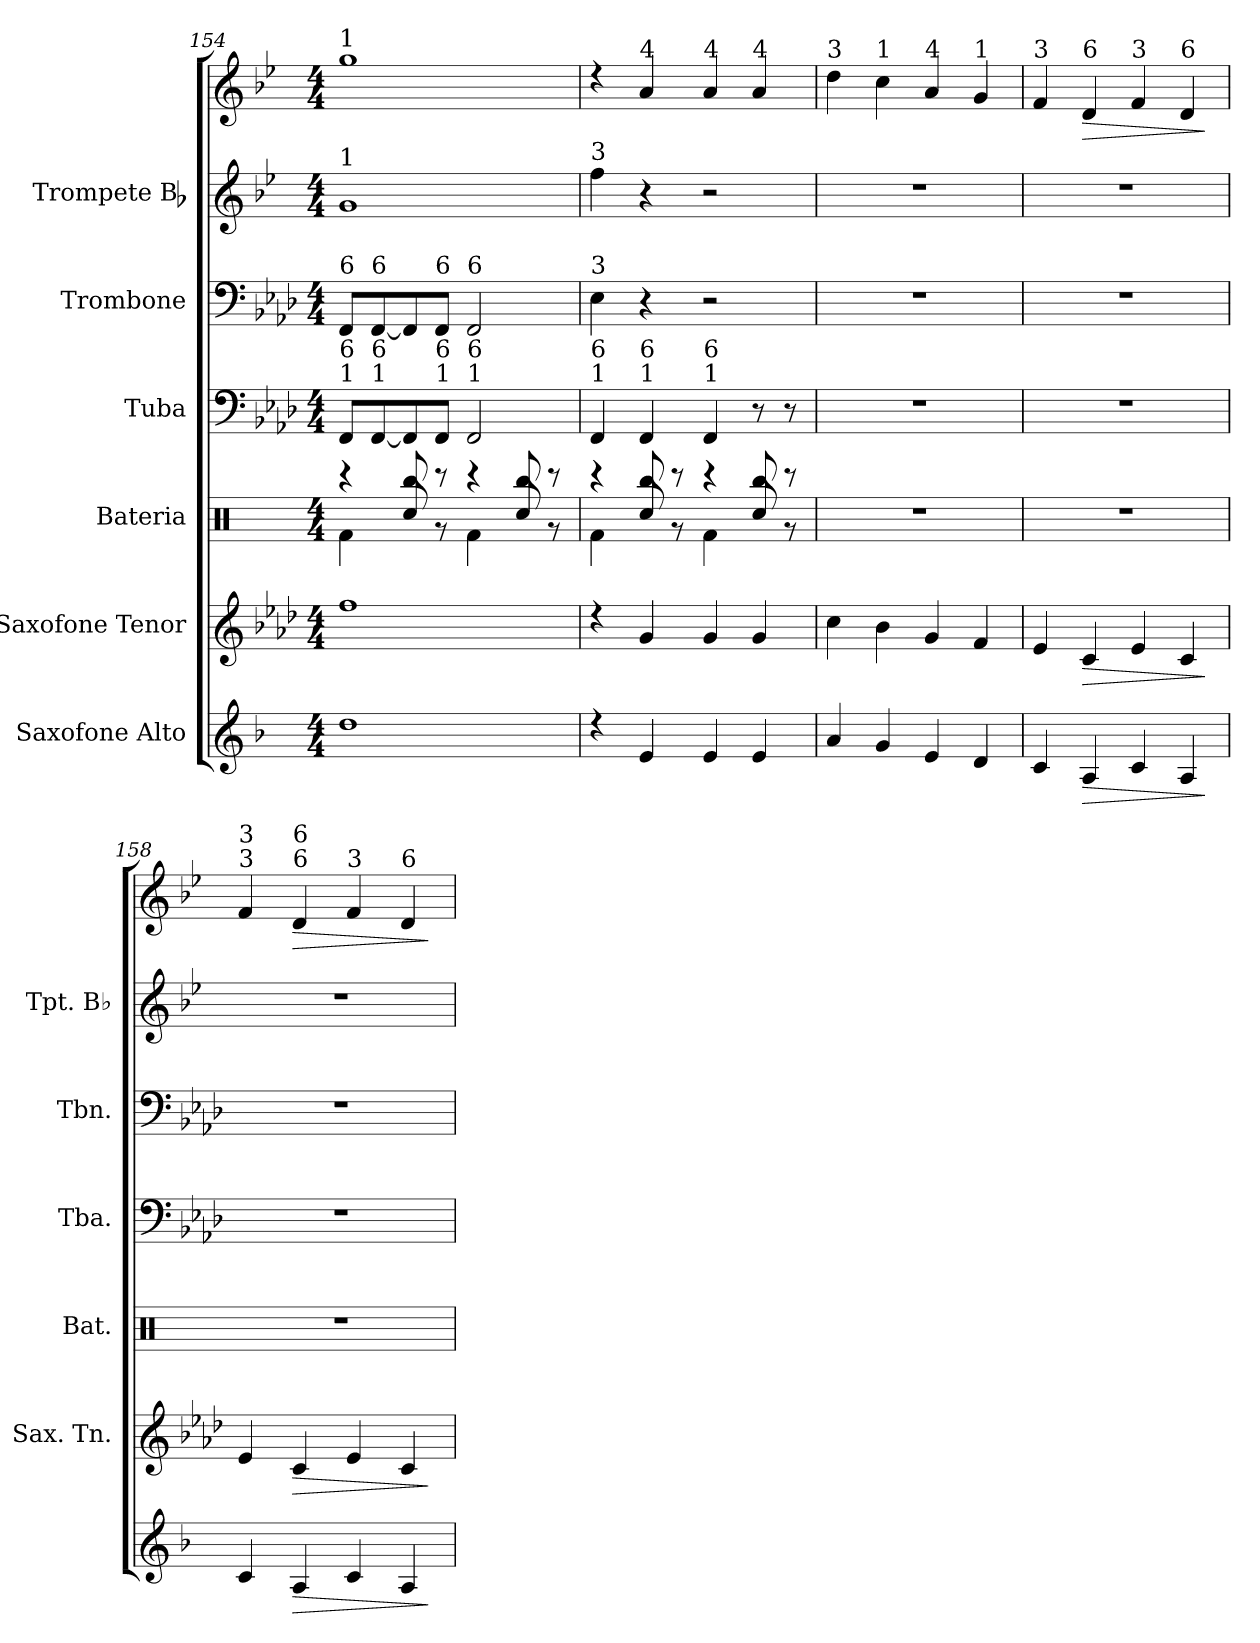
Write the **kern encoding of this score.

**kern	**dynam	**kern	**dynam	**kern	**kern	**kern	**kern	**kern	**dynam
*part6	*part6	*part5	*part5	*part4	*part3	*part2	*part1	*part1	*part1
*staff7	*staff7	*staff6	*staff6	*staff5	*staff4	*staff3	*staff2	*staff1	*staff1/2
*I"Saxofone Alto	*	*I"Saxofone Tenor	*	*I"Bateria	*I"Tuba	*I"Trombone	*I"Trompete Bb	*	*
*	*	*I'Sax. Tn.	*	*I'Bat.	*I'Tba.	*I'Tbn.	*I'Tpt. Bb	*	*
*clefG2	*	*clefG2	*	*clefX	*clefF4	*clefF4	*clefG2	*clefG2	*
*ITrd5c9	*	*ITrd8c14	*	*	*	*	*ITrd1c2	*ITrd1c2	*
*k[b-e-a-d-]	*	*k[b-e-a-d-]	*	*k[]	*k[b-e-a-d-]	*k[b-e-a-d-]	*k[b-e-a-d-]	*k[b-e-a-d-]	*
*M4/4	*	*M4/4	*	*M4/4	*M4/4	*M4/4	*M4/4	*M4/4	*
=154	=154	=154	=154	=154	=154	=154	=154	=154	=154
*	*	*	*	*^	*	*	*	*	*
!	!	!	!	!	!	!	!	!	!LO:TX:a:t=1	!
!	!	!	!	!	!	!	!	!LO:TX:a:t=1	!	!
!	!	!	!	!	!	!	!LO:TX:a:t=6	!	!	!
!	!	!	!	!	!	!LO:TX:a:t=1	!	!	!	!
!	!	!	!	!	!	!LO:TX:a:t=6	!	!	!	!
1f	.	1f	.	4r	4Rf\	8FF/L	8FF/L	1f	1ff	.
!	!	!	!	!	!	!	!LO:TX:a:t=6	!	!	!
!	!	!	!	!	!	!LO:TX:a:t=1	!	!	!	!
!	!	!	!	!	!	!LO:TX:a:t=6	!	!	!	!
.	.	.	.	.	.	[8FF/	[8FF/	.	.	.
.	.	.	.	8Rbb/	8Rcc/	8FF/]	8FF/]	.	.	.
!	!	!	!	!	!	!	!LO:TX:a:t=6	!	!	!
!	!	!	!	!	!	!LO:TX:a:t=1	!	!	!	!
!	!	!	!	!	!	!LO:TX:a:t=6	!	!	!	!
.	.	.	.	8r	8r	8FF/J	8FF/J	.	.	.
!	!	!	!	!	!	!	!LO:TX:a:t=6	!	!	!
!	!	!	!	!	!	!LO:TX:a:t=1	!	!	!	!
!	!	!	!	!	!	!LO:TX:a:t=6	!	!	!	!
.	.	.	.	4r	4Rf\	2FF/	2FF/	.	.	.
.	.	.	.	8Rbb/	8Rcc/	.	.	.	.	.
.	.	.	.	8r	8r	.	.	.	.	.
=155	=155	=155	=155	=155	=155	=155	=155	=155	=155	=155
!	!	!	!	!	!	!	!	!LO:TX:a:t=3	!	!
!	!	!	!	!	!	!	!LO:TX:a:t=3	!	!	!
!	!	!	!	!	!	!LO:TX:a:t=1	!	!	!	!
!	!	!	!	!	!	!LO:TX:a:t=6	!	!	!	!
4rdd	.	4rdd	.	4r	4Rf\	4FF/	4E-\	4ee-\	4rdd	.
!	!	!	!	!	!	!	!	!	!LO:TX:a:t=4	!
!	!	!	!	!	!	!LO:TX:a:t=1	!	!	!	!
!	!	!	!	!	!	!LO:TX:a:t=6	!	!	!	!
4G/	.	4G/	.	8Rbb/	8Rcc/	4FF/	4r	4r	4g/	.
.	.	.	.	8r	8r	.	.	.	.	.
!	!	!	!	!	!	!	!	!	!LO:TX:a:t=4	!
!	!	!	!	!	!	!LO:TX:a:t=1	!	!	!	!
!	!	!	!	!	!	!LO:TX:a:t=6	!	!	!	!
4G/	.	4G/	.	4r	4Rf\	4FF/	2r	2r	4g/	.
!	!	!	!	!	!	!	!	!	!LO:TX:a:t=4	!
4G/	.	4G/	.	8Rbb/	8Rcc/	8r	.	.	4g/	.
.	.	.	.	8r	8r	8r	.	.	.	.
=156	=156	=156	=156	=156	=156	=156	=156	=156	=156	=156
!	!	!	!	!	!	!	!	!	!LO:TX:a:t=3	!
*	*	*	*	*v	*v	*	*	*	*	*
4c/	.	4c\	.	1r	1r	1r	1r	4cc\	.
!	!	!	!	!	!	!	!	!LO:TX:a:t=1	!
4B-/	.	4B-\	.	.	.	.	.	4b-\	.
!	!	!	!	!	!	!	!	!LO:TX:a:t=4	!
4G/	.	4G/	.	.	.	.	.	4g/	.
!	!	!	!	!	!	!	!	!LO:TX:a:t=1	!
4F/	.	4F/	.	.	.	.	.	4f/	.
=157	=157	=157	=157	=157	=157	=157	=157	=157	=157
!	!	!	!	!	!	!	!	!LO:TX:a:t=3	!
4E-/	.	4E-/	.	1r	1r	1r	1r	4e-/	.
!	!	!	!	!	!	!	!	!LO:TX:a:t=6	!
!	!LO:HP:b	!	!LO:HP:b	!	!	!	!	!	!LO:HP:b
4C/	>	4C/	>	.	.	.	.	4c/	>
!	!	!	!	!	!	!	!	!LO:TX:a:t=3	!
4E-/	.	4E-/	.	.	.	.	.	4e-/	.
!	!	!	!	!	!	!	!	!LO:TX:a:t=6	!
4C/	.	4C/	.	.	.	.	.	4c/	.
.	]	.	]	.	.	.	.	.	]
!!LO:PB:g=z
=158	=158	=158	=158	=158	=158	=158	=158	=158	=158
!	!	!	!	!	!	!	!	!LO:TX:a:t=3	!
!	!	!	!	!	!	!	!	!LO:TX:a:t=3	!
4E-/	.	4E-/	.	1r	1r	1r	1r	4e-/	.
!	!	!	!	!	!	!	!	!LO:TX:a:t=6	!
!	!	!	!	!	!	!	!	!LO:TX:a:t=6	!
!	!LO:HP:b	!	!LO:HP:b	!	!	!	!	!	!LO:HP:b
4C/	>	4C/	>	.	.	.	.	4c/	>
!	!	!	!	!	!	!	!	!LO:TX:a:t=3	!
4E-/	.	4E-/	.	.	.	.	.	4e-/	.
!	!	!	!	!	!	!	!	!LO:TX:a:t=6	!
4C/	.	4C/	.	.	.	.	.	4c/	.
.	]	.	]	.	.	.	.	.	]
=	=	=	=	=	=	=	=	=	=
*-	*-	*-	*-	*-	*-	*-	*-	*-	*-
